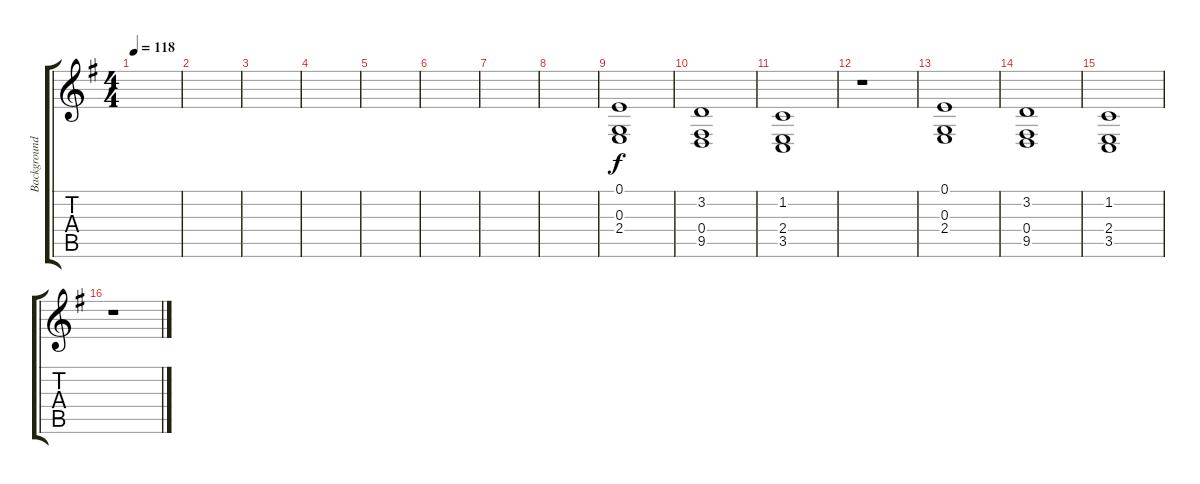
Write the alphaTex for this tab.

\track ("Background Vocal" "Background") {instrument choiraahs}
\staff {score tabs}
\tuning (E4 B3 G3 D3 A2 E2) {hide}
\ts (4 4)
\tempo 118
\clef g2
\ks g
|
|
|
|
|
|
|
|
(0.1 0.3 2.4).1 |
(3.2 0.4 9.5).1 |
(1.2 2.4 3.5).1 |
r.1 |
(0.1 0.3 2.4).1 |
(3.2 0.4 9.5).1 |
(1.2 2.4 3.5).1 |
r.1
